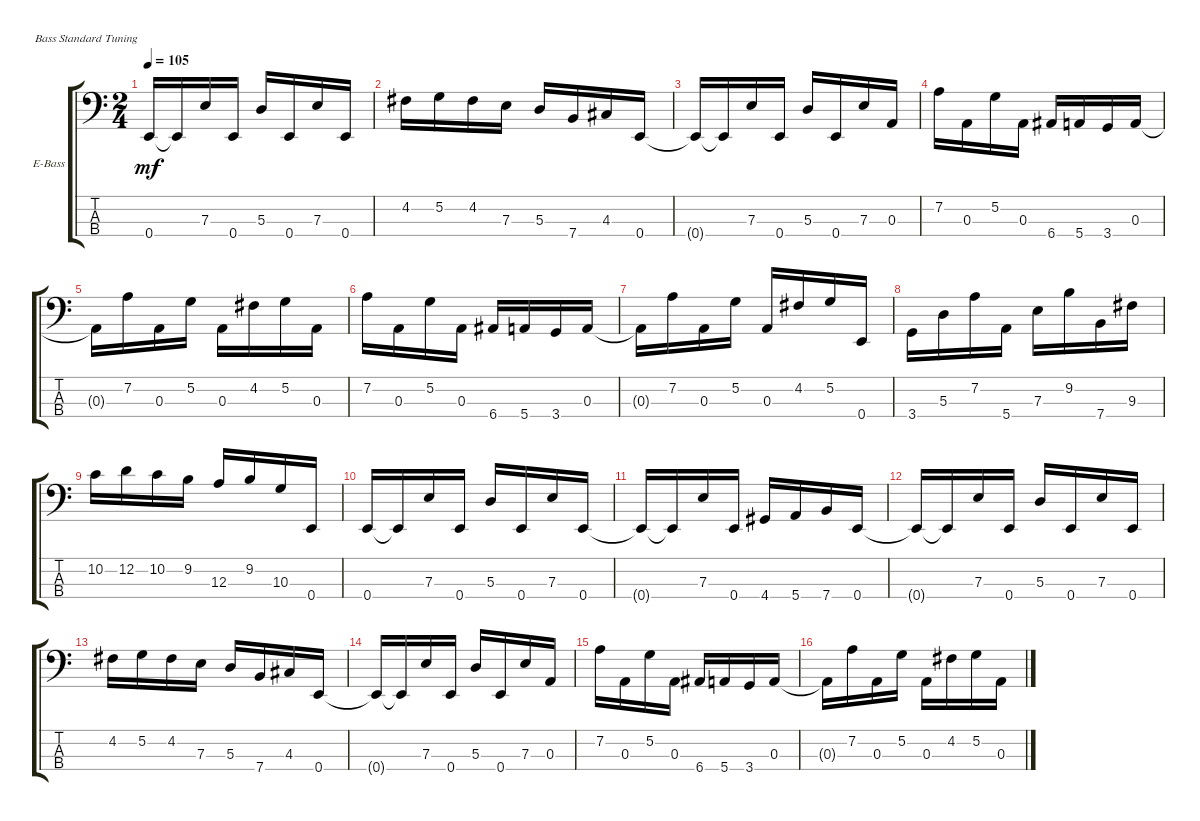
\defaultSystemsLayout 4
\bracketExtendMode groupsimilarinstruments
\firstSystemTrackNameOrientation horizontal
\otherSystemsTrackNameOrientation horizontal
\track ("Anthony Jackson" "E-Bass") {instrument electricbassfinger}
\staff {score tabs}
\tuning (G2 D2 A1 E1)
\ts (2 4)
\tempo 105
\clef f4
\ks c
0.4{t}.16{dy mf} 0.4{t}.16 7.3.16 0.4.16 5.3.16 0.4.16 7.3.16 0.4.16 |
4.2.16 5.2.16 4.2.16 7.3.16 5.3.16 7.4.16 4.3.16 0.4.16 |
0.4{t}.16 0.4{t}.16 7.3.16 0.4.16 5.3.16 0.4.16 7.3.16 0.3.16 |
7.2.16 0.3.16 5.2.16 0.3.16 6.4.16 5.4.16 3.4.16 0.3.16 |
0.3{t}.16 7.2.16 0.3.16 5.2.16 0.3.16 4.2.16 5.2.16 0.3.16 |
7.2.16 0.3.16 5.2.16 0.3.16 6.4.16 5.4.16 3.4.16 0.3.16 |
0.3{t}.16 7.2.16 0.3.16 5.2.16 0.3.16 4.2.16 5.2.16 0.4.16 |
3.4.16 5.3.16 7.2.16 5.4.16 7.3.16 9.2.16 7.4.16 9.3.16 |
10.2.16 12.2.16 10.2.16 9.2.16 12.3.16 9.2.16 10.3.16 0.4.16 |
0.4.16 0.4{t}.16 7.3.16 0.4.16 5.3.16 0.4.16 7.3.16 0.4.16 |
0.4{t}.16 0.4{t}.16 7.3.16 0.4.16 4.4.16 5.4.16 7.4.16 0.4.16 |
0.4{t}.16 0.4{t}.16 7.3.16 0.4.16 5.3.16 0.4.16 7.3.16 0.4.16 |
4.2.16 5.2.16 4.2.16 7.3.16 5.3.16 7.4.16 4.3.16 0.4.16 |
0.4{t}.16 0.4{t}.16 7.3.16 0.4.16 5.3.16 0.4.16 7.3.16 0.3.16 |
7.2.16 0.3.16 5.2.16 0.3.16 6.4.16 5.4.16 3.4.16 0.3.16 |
0.3{t}.16 7.2.16 0.3.16 5.2.16 0.3.16 4.2.16 5.2.16 0.3.16
